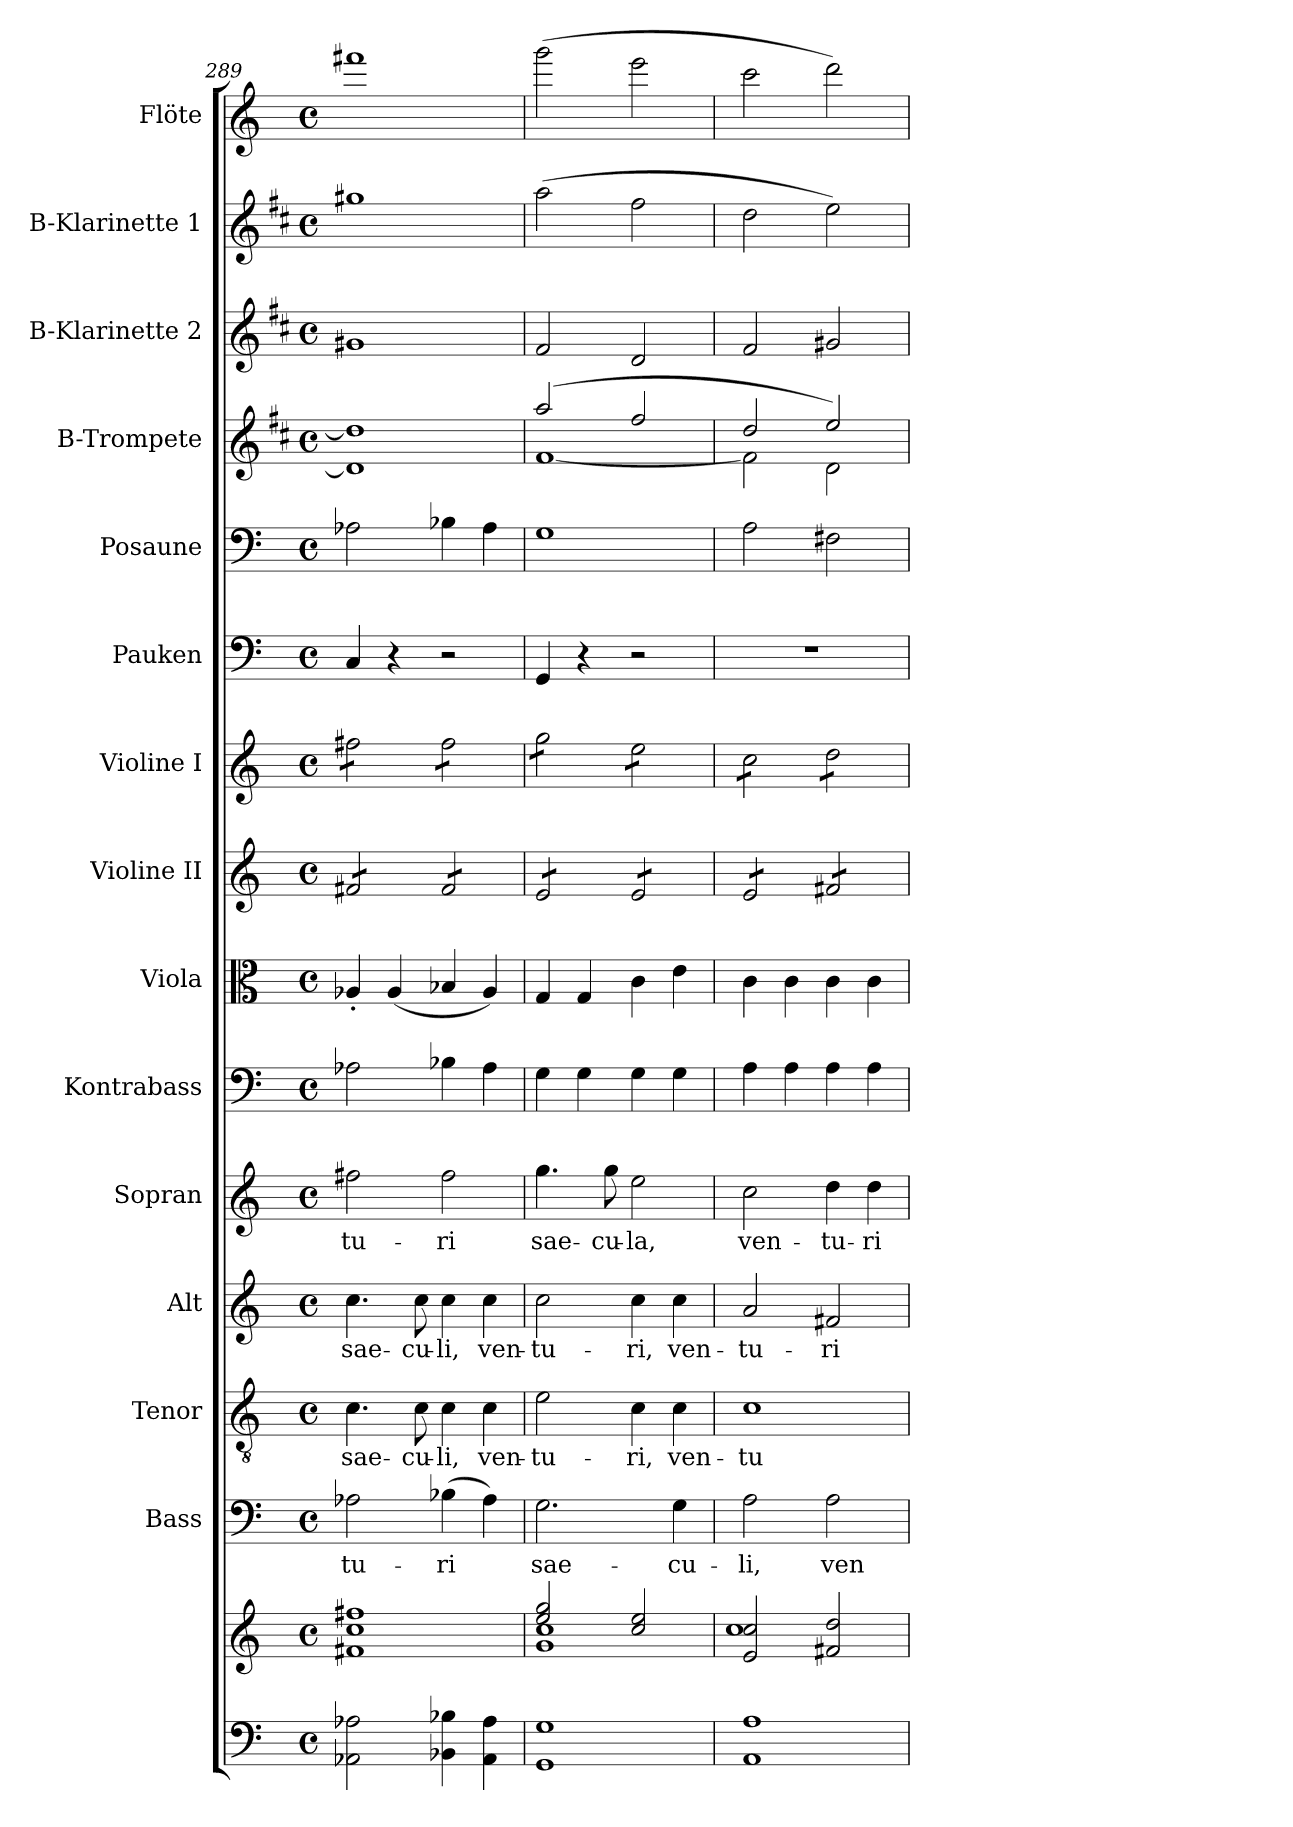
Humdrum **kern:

**kern	**kern	**kern	**text	**kern	**text	**kern	**text	**kern	**text	**kern	**kern	**kern	**kern	**kern	**kern	**kern	**kern	**kern	**kern
*part15	*part15	*part14	*part14	*part13	*part13	*part12	*part12	*part11	*part11	*part10	*part9	*part8	*part7	*part6	*part5	*part4	*part3	*part2	*part1
*staff16	*staff15	*staff14	*staff14	*staff13	*staff13	*staff12	*staff12	*staff11	*staff11	*staff10	*staff9	*staff8	*staff7	*staff6	*staff5	*staff4	*staff3	*staff2	*staff1
*	*	*I"Bass	*	*I"Tenor	*	*I"Alt	*	*I"Sopran	*	*I"Kontrabass	*I"Viola	*I"Violine II	*I"Violine I	*I"Pauken	*I"Posaune	*I"B-Trompete	*I"B-Klarinette 2	*I"B-Klarinette 1	*I"Flöte
*	*	*I'B.	*	*I'T.	*	*I'A.	*	*I'S.	*	*I'Kb.	*I'Vla.	*I'Vl. II	*I'Vl. I	*I'Pk.	*I'Pos.	*I'B Trp.	*I'B Kl. 2	*I'B Kl. 1	*I'Fl.
*clefF4	*clefG2	*clefF4	*	*clefGv2	*	*clefG2	*	*clefG2	*	*clefF4	*clefC3	*clefG2	*clefG2	*clefF4	*clefF4	*clefG2	*clefG2	*clefG2	*clefG2
*	*	*	*	*	*	*	*	*	*	*ITrd7c12	*	*	*	*	*	*ITrd1c2	*ITrd1c2	*ITrd1c2	*
*k[]	*k[]	*k[]	*	*k[]	*	*k[]	*	*k[]	*	*k[]	*k[]	*k[]	*k[]	*k[]	*k[]	*k[]	*k[]	*k[]	*k[]
*C:	*C:	*C:	*	*C:	*	*C:	*	*C:	*	*C:	*C:	*C:	*C:	*C:	*C:	*C:	*C:	*C:	*C:
*M4/4	*M4/4	*M4/4	*	*M4/4	*	*M4/4	*	*M4/4	*	*M4/4	*M4/4	*M4/4	*M4/4	*M4/4	*M4/4	*M4/4	*M4/4	*M4/4	*M4/4
*met(c)	*met(c)	*met(c)	*	*met(c)	*	*met(c)	*	*met(c)	*	*met(c)	*met(c)	*met(c)	*met(c)	*met(c)	*met(c)	*met(c)	*met(c)	*met(c)	*met(c)
=289	=289	=289	=289	=289	=289	=289	=289	=289	=289	=289	=289	=289	=289	=289	=289	=289	=289	=289	=289
!	!	!	!LO:LY:b	!	!LO:LY:b	!	!LO:LY:b	!	!LO:LY:b	!	!	!	!	!	!	!	!	!	!
*	*	*	*	*	*	*	*	*	*	*	*	*tremolo	*	*	*	*	*	*	*
*	*	*	*	*	*	*	*	*	*	*	*	*	*tremolo	*	*	*	*	*	*
2AA-X\ 2A-X\	1f#X 1cc 1ff#X	2A-X\	-tu-	4.c\	sae-	4.cc\	sae-	2ff#X\	-tu-	2AA-X\	4A-X'</	8f#X/L	8ff#X\L	4C/	2A-X\	1c] 1cc]	1f#X	1ff#X	1fff#X
.	.	.	.	.	.	.	.	.	.	.	.	8f#X/	8ff#X\	.	.	.	.	.	.
.	.	.	.	.	.	.	.	.	.	.	(<4A-/	8f#X/	8ff#X\	4r	.	.	.	.	.
!	!	!	!	!	!LO:LY:b	!	!LO:LY:b	!	!	!	!	!	!	!	!	!	!	!	!
.	.	.	.	8c\	-cu-	8cc\	-cu-	.	.	.	.	8f#X/J	8ff#X\J	.	.	.	.	.	.
!	!	!	!LO:LY:b	!	!LO:LY:b	!	!LO:LY:b	!	!LO:LY:b	!	!	!	!	!	!	!	!	!	!
4BB-X\ 4B-X\	.	(>4B-X\	-ri	4c\	-li,	4cc\	-li,	2ff#\	-ri	4BB-X\	4B-X/	8f#/L	8ff#\L	2r	4B-X\	.	.	.	.
.	.	.	.	.	.	.	.	.	.	.	.	8f#/	8ff#\	.	.	.	.	.	.
!	!	!	!	!	!LO:LY:b	!	!LO:LY:b	!	!	!	!	!	!	!	!	!	!	!	!
4AA-\ 4A-\	.	4A-\)	.	4c\	ven-	4cc\	ven-	.	.	4AA-\	4A-/)	8f#/	8ff#\	.	4A-\	.	.	.	.
.	.	.	.	.	.	.	.	.	.	.	.	8f#/J	8ff#\J	.	.	.	.	.	.
=290	=290	=290	=290	=290	=290	=290	=290	=290	=290	=290	=290	=290	=290	=290	=290	=290	=290	=290	=290
*	*^	*	*	*	*	*	*	*	*	*	*	*	*	*	*	*	*	*	*
!	!	!	!	!LO:LY:b	!	!LO:LY:b	!	!LO:LY:b	!	!LO:LY:b	!	!	!	!	!	!	!	!	!	!
*	*	*	*	*	*	*	*	*	*	*	*	*	*	*	*	*	*^	*	*	*
1GG 1G	2ee/ 2gg/	1g 1cc	2.G\	sae-	2e\	-tu-	2cc\	-tu-	4.gg\	sae-	4GG\	4G/	8e/L	8gg\L	4GG/	1G	(2gg/	[<1e	2e/	(>2gg\	(>2ggg\
.	.	.	.	.	.	.	.	.	.	.	.	.	8e/	8gg\	.	.	.	.	.	.	.
.	.	.	.	.	.	.	.	.	.	.	4GG\	4G/	8e/	8gg\	4r	.	.	.	.	.	.
!	!	!	!	!	!	!	!	!	!	!LO:LY:b	!	!	!	!	!	!	!	!	!	!	!
.	.	.	.	.	.	.	.	.	8gg\	-cu-	.	.	8e/J	8gg\J	.	.	.	.	.	.	.
!	!	!	!	!	!	!LO:LY:b	!	!LO:LY:b	!	!LO:LY:b	!	!	!	!	!	!	!	!	!	!	!
.	2cc/ 2ee/	.	.	.	4c\	-ri,	4cc\	-ri,	2ee\	-la,	4GG\	4c\	8e/L	8ee\L	2r	.	2ee/	.	2c/	2ee\	2eee\
.	.	.	.	.	.	.	.	.	.	.	.	.	8e/	8ee\	.	.	.	.	.	.	.
!	!	!	!	!LO:LY:b	!	!LO:LY:b	!	!LO:LY:b	!	!	!	!	!	!	!	!	!	!	!	!	!
.	.	.	4G\	-cu-	4c\	ven-	4cc\	ven-	.	.	4GG\	4e\	8e/	8ee\	.	.	.	.	.	.	.
.	.	.	.	.	.	.	.	.	.	.	.	.	8e/J	8ee\J	.	.	.	.	.	.	.
=291	=291	=291	=291	=291	=291	=291	=291	=291	=291	=291	=291	=291	=291	=291	=291	=291	=291	=291	=291	=291	=291
!	!	!	!	!LO:LY:b	!	!LO:LY:b	!	!LO:LY:b	!	!LO:LY:b	!	!	!	!	!	!	!	!	!	!	!
1AA 1A	2e/ 2cc/	1cc	2A\	-li,	1c	-tu-	2a/	-tu-	2cc\	ven-	4AA\	4c\	8e/L	8cc\L	1r	2A\	2cc/	2e\]	2e/	2cc\	2ccc\
.	.	.	.	.	.	.	.	.	.	.	.	.	8e/	8cc\	.	.	.	.	.	.	.
.	.	.	.	.	.	.	.	.	.	.	4AA\	4c\	8e/	8cc\	.	.	.	.	.	.	.
.	.	.	.	.	.	.	.	.	.	.	.	.	8e/J	8cc\J	.	.	.	.	.	.	.
!	!	!	!	!LO:LY:b	!	!	!	!LO:LY:b	!	!LO:LY:b	!	!	!	!	!	!	!	!	!	!	!
.	2f#X/ 2dd/	.	2A\	ven-	.	.	2f#X/	-ri	4dd\	-tu-	4AA\	4c\	8f#X/L	8dd\L	.	2F#X\	2dd/)	2c\	2f#X/	2dd\)	2ddd\)
.	.	.	.	.	.	.	.	.	.	.	.	.	8f#X/	8dd\	.	.	.	.	.	.	.
!	!	!	!	!	!	!	!	!	!	!LO:LY:b	!	!	!	!	!	!	!	!	!	!	!
.	.	.	.	.	.	.	.	.	4dd\	-ri	4AA\	4c\	8f#X/	8dd\	.	.	.	.	.	.	.
.	.	.	.	.	.	.	.	.	.	.	.	.	8f#X/J	8dd\J	.	.	.	.	.	.	.
*	*	*	*	*	*	*	*	*	*	*	*	*	*	*Xtremolo	*	*	*	*	*	*	*
*	*	*	*	*	*	*	*	*	*	*	*	*	*Xtremolo	*	*	*	*	*	*	*	*
*	*v	*v	*	*	*	*	*	*	*	*	*	*	*	*	*	*	*v	*v	*	*	*
=	=	=	=	=	=	=	=	=	=	=	=	=	=	=	=	=	=	=	=
*-	*-	*-	*-	*-	*-	*-	*-	*-	*-	*-	*-	*-	*-	*-	*-	*-	*-	*-	*-
